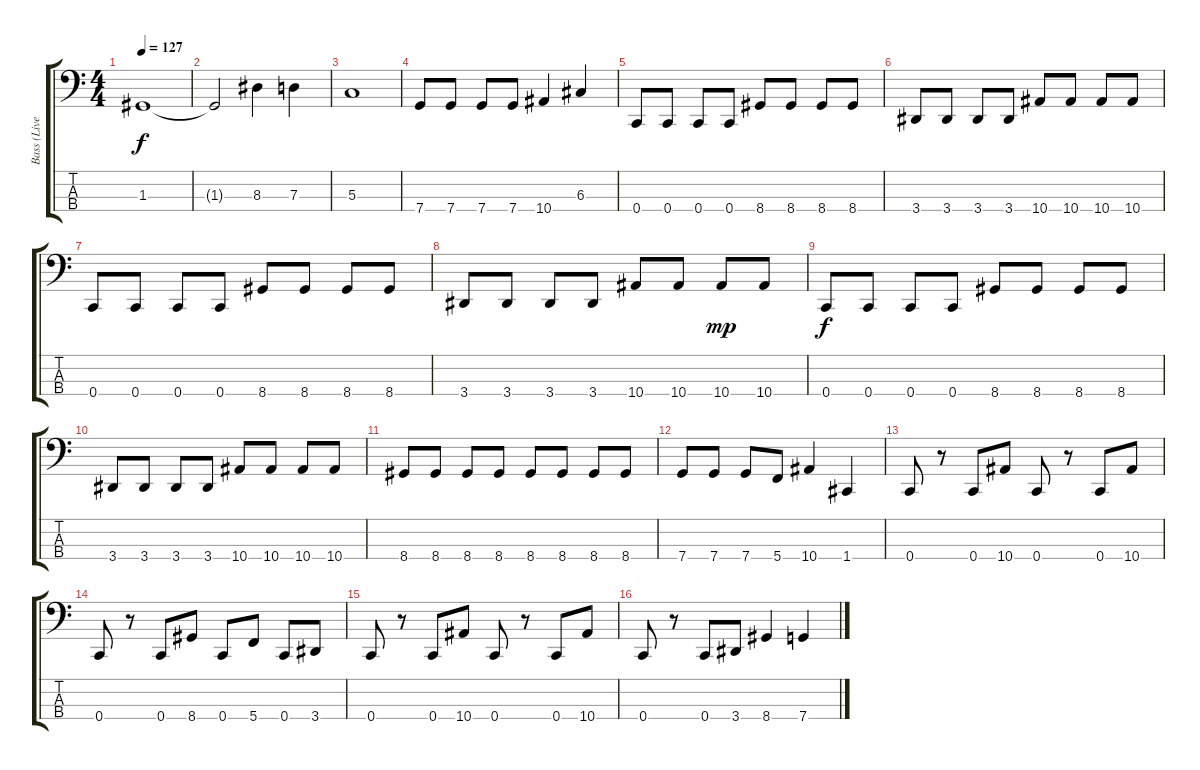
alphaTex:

\track ("Bass (Live: Guitar With Octave Dropper)" "Bass (Live") {instrument electricbassfinger}
\staff {score tabs}
\tuning (F2 C2 G1 C1) {hide}
\ts (4 4)
\tempo 127
\clef f4
\ks c
1.3.1{dy f} |
1.3{t}.2 8.3.4 7.3.4 |
5.3.1 |
7.4.8 7.4.8 7.4.8 7.4.8 10.4.4 6.3.4 |
0.4.8 0.4.8 0.4.8 0.4.8 8.4.8 8.4.8 8.4.8 8.4.8 |
3.4.8 3.4.8 3.4.8 3.4.8 10.4.8 10.4.8 10.4.8 10.4.8 |
0.4.8 0.4.8 0.4.8 0.4.8 8.4.8 8.4.8 8.4.8 8.4.8 |
3.4.8 3.4.8 3.4.8 3.4.8 10.4.8 10.4.8 10.4.8{dy mp} 10.4.8 |
0.4.8{dy f} 0.4.8 0.4.8 0.4.8 8.4.8 8.4.8 8.4.8 8.4.8 |
3.4.8 3.4.8 3.4.8 3.4.8 10.4.8 10.4.8 10.4.8 10.4.8 |
8.4.8 8.4.8 8.4.8 8.4.8 8.4.8 8.4.8 8.4.8 8.4.8 |
7.4.8 7.4.8 7.4.8 5.4.8 10.4.4 1.4.4 |
0.4.8 r.8 0.4.8 10.4.8 0.4.8 r.8 0.4.8 10.4.8 |
0.4.8 r.8 0.4.8 8.4.8 0.4.8 5.4.8 0.4.8 3.4.8 |
0.4.8 r.8 0.4.8 10.4.8 0.4.8 r.8 0.4.8 10.4.8 |
0.4.8 r.8 0.4.8 3.4.8 8.4.4 7.4.4
